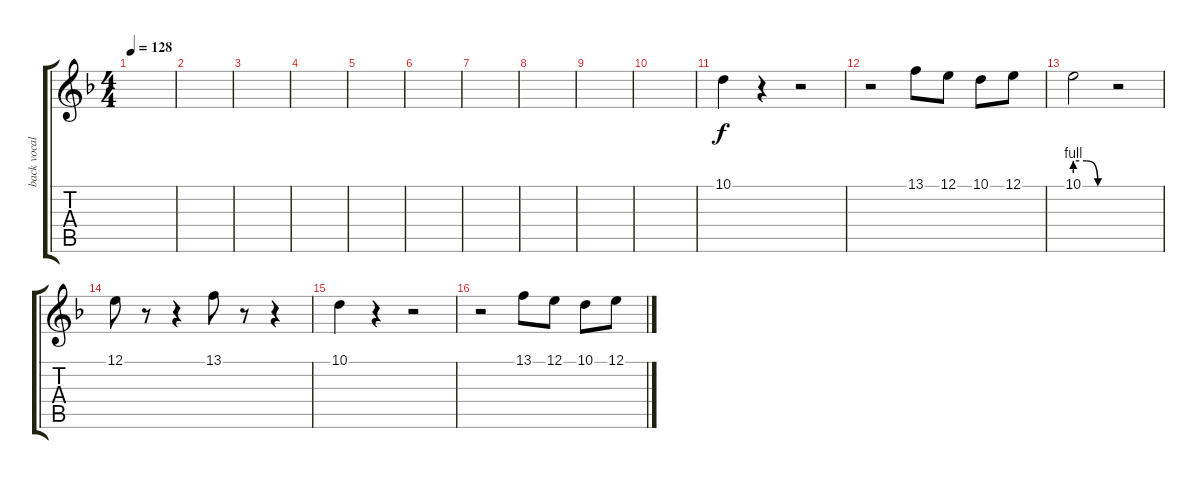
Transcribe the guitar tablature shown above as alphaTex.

\track ("back vocal" "back vocal") {instrument flute}
\staff {score tabs}
\tuning (E4 B3 G3 D3 A2 E2) {hide}
\ts (4 4)
\tempo 128
\clef g2
\ks f
|
|
|
|
|
|
|
|
|
|
10.1.4 r.4 r.2 |
r.2 13.1.8 12.1.8 10.1.8 12.1.8 |
10.1{be (custom 0 4 20 4 40 0 60 0)}.2 r.2 |
12.1.8 r.8 r.4 13.1.8 r.8 r.4 |
10.1.4 r.4 r.2 |
r.2 13.1.8 12.1.8 10.1.8 12.1.8
